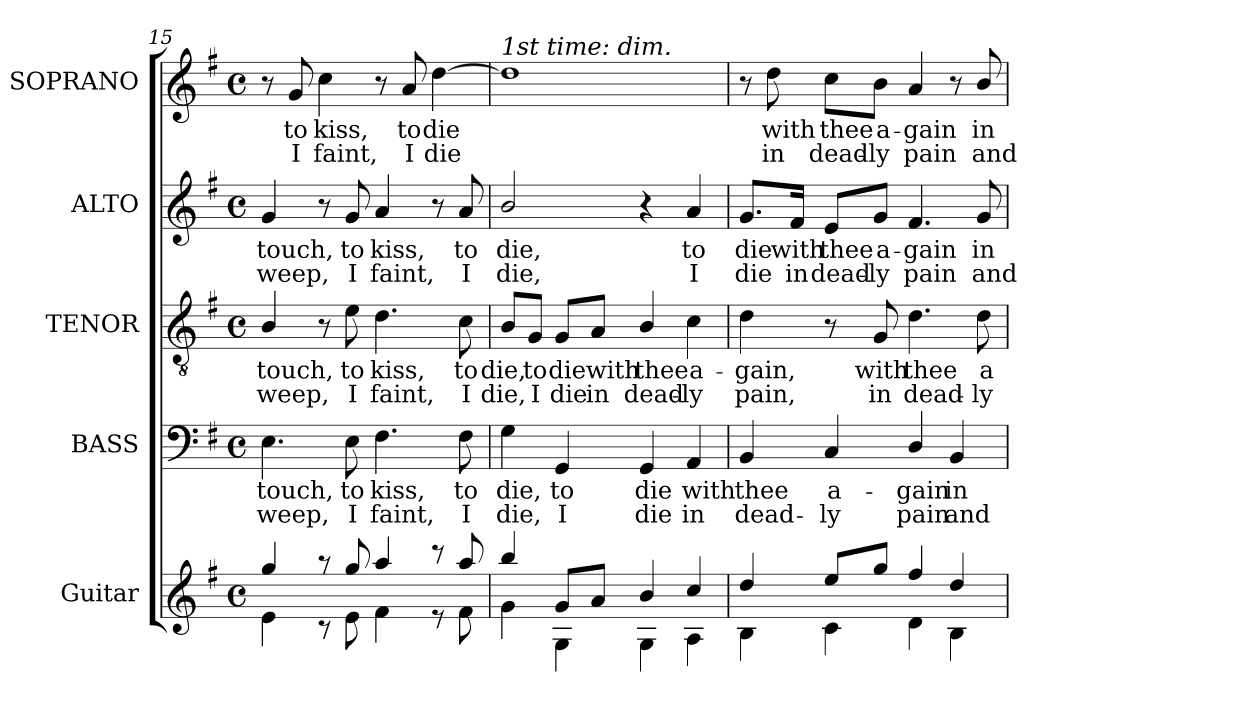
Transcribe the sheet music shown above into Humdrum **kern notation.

**kern	**kern	**text	**text	**kern	**text	**text	**kern	**text	**text	**kern	**text	**text
*part5	*part4	*part4	*part4	*part3	*part3	*part3	*part2	*part2	*part2	*part1	*part1	*part1
*staff5	*staff4	*staff4	*staff4	*staff3	*staff3	*staff3	*staff2	*staff2	*staff2	*staff1	*staff1	*staff1
*I"Guitar	*I"BASS	*	*	*I"TENOR	*	*	*I"ALTO	*	*	*I"SOPRANO	*	*
*	*I'B.	*	*	*I'T.	*	*	*I'A.	*	*	*I'S.	*	*
*clefG2	*clefF4	*	*	*clefGv2	*	*	*clefG2	*	*	*clefG2	*	*
*ITrd7c12	*	*	*	*ITrd7c12	*	*	*	*	*	*	*	*
*k[f#]	*k[f#]	*	*	*k[f#]	*	*	*k[f#]	*	*	*k[f#]	*	*
*G:	*G:	*	*	*G:	*	*	*G:	*	*	*G:	*	*
*M4/4	*M4/4	*	*	*M4/4	*	*	*M4/4	*	*	*M4/4	*	*
*met(c)	*met(c)	*	*	*met(c)	*	*	*met(c)	*	*	*met(c)	*	*
=15	=15	=15	=15	=15	=15	=15	=15	=15	=15	=15	=15	=15
*^	*	*	*	*	*	*	*	*	*	*	*	*
!	!	!	!LO:LY:b:color=#000000	!LO:LY:b:color=#000000	!	!	!	!	!	!	!	!	!
!	!	!	!	!	!	!LO:LY:b:color=#000000	!LO:LY:b:color=#000000	!	!	!	!	!	!
!	!	!	!	!	!	!	!	!	!LO:LY:b:color=#000000	!LO:LY:b:color=#000000	!	!	!
4gi/	4Ei\	4.Ei\	touch,	weep,	4BBi/	touch,	weep,	4gi/	touch,	weep,	8r	.	.
!	!	!	!	!	!	!	!	!	!	!	!	!LO:LY:b:color=#000000	!LO:LY:b:color=#000000
.	.	.	.	.	.	.	.	.	.	.	8gi/	to	I
!	!	!	!	!	!	!	!	!	!	!	!	!LO:LY:b:color=#000000	!LO:LY:b:color=#000000
8r	8r	.	.	.	8r	.	.	8r	.	.	4cci\	kiss,	faint,
!	!	!	!LO:LY:b:color=#000000	!LO:LY:b:color=#000000	!	!	!	!	!	!	!	!	!
!	!	!	!	!	!	!LO:LY:b:color=#000000	!LO:LY:b:color=#000000	!	!	!	!	!	!
!	!	!	!	!	!	!	!	!	!LO:LY:b:color=#000000	!LO:LY:b:color=#000000	!	!	!
8gi/	8Ei\	8Ei\	to	I	8Ei\	to	I	8gi/	to	I	.	.	.
!	!	!	!LO:LY:b:color=#000000	!LO:LY:b:color=#000000	!	!	!	!	!	!	!	!	!
!	!	!	!	!	!	!LO:LY:b:color=#000000	!LO:LY:b:color=#000000	!	!	!	!	!	!
!	!	!	!	!	!	!	!	!	!LO:LY:b:color=#000000	!LO:LY:b:color=#000000	!	!	!
4ai/	4F#i\	4.F#i\	kiss,	faint,	4.Di\	kiss,	faint,	4ai/	kiss,	faint,	8r	.	.
!	!	!	!	!	!	!	!	!	!	!	!	!LO:LY:b:color=#000000	!LO:LY:b:color=#000000
.	.	.	.	.	.	.	.	.	.	.	8ai/	to	I
!	!	!	!	!	!	!	!	!	!	!	!	!LO:LY:b:color=#000000	!LO:LY:b:color=#000000
8r	8r	.	.	.	.	.	.	8r	.	.	[4ddi\	die	die
!	!	!	!LO:LY:b:color=#000000	!LO:LY:b:color=#000000	!	!	!	!	!	!	!	!	!
!	!	!	!	!	!	!LO:LY:b:color=#000000	!LO:LY:b:color=#000000	!	!	!	!	!	!
!	!	!	!	!	!	!	!	!	!LO:LY:b:color=#000000	!LO:LY:b:color=#000000	!	!	!
8ai/	8F#i\	8F#i\	to	I	8Ci\	to	I	8ai/	to	I	.	.	.
=16	=16	=16	=16	=16	=16	=16	=16	=16	=16	=16	=16	=16	=16
!	!	!	!LO:LY:b:color=#000000	!LO:LY:b:color=#000000	!	!	!	!	!	!	!	!	!
!	!	!	!	!	!	!LO:LY:b:color=#000000	!LO:LY:b:color=#000000	!	!	!	!	!	!
!	!	!	!	!	!	!	!	!	!	!	!LO:TX:a:i:t=1st time&colon; dim.	!	!
!	!	!	!	!	!	!	!	!	!LO:LY:b:color=#000000	!LO:LY:b:color=#000000	!	!	!
4bi/	4Gi\	4Gi\	die,	die,	8BBi/L	die,	die,	2bi/	die,	die,	1ddi]	.	.
!	!	!	!	!	!	!LO:LY:b:color=#000000	!LO:LY:b:color=#000000	!	!	!	!	!	!
.	.	.	.	.	8GGi/J	to	I	.	.	.	.	.	.
!	!	!	!LO:LY:b:color=#000000	!LO:LY:b:color=#000000	!	!	!	!	!	!	!	!	!
!	!	!	!	!	!	!LO:LY:b:color=#000000	!LO:LY:b:color=#000000	!	!	!	!	!	!
8Gi/L	4GGi\	4GGi/	to	I	8GGi/L	die	die	.	.	.	.	.	.
!	!	!	!	!	!	!LO:LY:b:color=#000000	!LO:LY:b:color=#000000	!	!	!	!	!	!
8Ai/J	.	.	.	.	8AAi/J	with	in	.	.	.	.	.	.
!	!	!	!LO:LY:b:color=#000000	!LO:LY:b:color=#000000	!	!	!	!	!	!	!	!	!
!	!	!	!	!	!	!LO:LY:b:color=#000000	!LO:LY:b:color=#000000	!	!	!	!	!	!
4Bi/	4GGi\	4GGi/	die	die	4BBi/	thee	dead-	4r	.	.	.	.	.
!	!	!	!LO:LY:b:color=#000000	!LO:LY:b:color=#000000	!	!	!	!	!	!	!	!	!
!	!	!	!	!	!	!LO:LY:b:color=#000000	!LO:LY:b:color=#000000	!	!	!	!	!	!
!	!	!	!	!	!	!	!	!	!LO:LY:b:color=#000000	!LO:LY:b:color=#000000	!	!	!
4ci/	4AAi\	4AAi/	with	in	4Ci\	a-	-ly	4ai/	to	I	.	.	.
!!LO:PB:g=z
=17	=17	=17	=17	=17	=17	=17	=17	=17	=17	=17	=17	=17	=17
!	!	!	!LO:LY:b:color=#000000	!LO:LY:b:color=#000000	!	!	!	!	!	!	!	!	!
!	!	!	!	!	!	!LO:LY:b:color=#000000	!LO:LY:b:color=#000000	!	!	!	!	!	!
!	!	!	!	!	!	!	!	!	!LO:LY:b:color=#000000	!LO:LY:b:color=#000000	!	!	!
4di/	4BBi\	4BBi/	thee	dead-	4Di\	-gain,	pain,	8.gi/L	die	die	8r	.	.
!	!	!	!	!	!	!	!	!	!	!	!	!LO:LY:b:color=#000000	!LO:LY:b:color=#000000
.	.	.	.	.	.	.	.	.	.	.	8ddi\	with	in
!	!	!	!	!	!	!	!	!	!LO:LY:b:color=#000000	!LO:LY:b:color=#000000	!	!	!
.	.	.	.	.	.	.	.	16f#i/Jk	with	in	.	.	.
!	!	!	!LO:LY:b:color=#000000	!LO:LY:b:color=#000000	!	!	!	!	!	!	!	!	!
!	!	!	!	!	!	!	!	!	!LO:LY:b:color=#000000	!LO:LY:b:color=#000000	!	!	!
!	!	!	!	!	!	!	!	!	!	!	!	!LO:LY:b:color=#000000	!LO:LY:b:color=#000000
8ei/L	4Ci\	4Ci/	a-	-ly	8r	.	.	8ei/L	thee	dead-	8cci\L	thee	dead-
!	!	!	!	!	!	!LO:LY:b:color=#000000	!LO:LY:b:color=#000000	!	!	!	!	!	!
!	!	!	!	!	!	!	!	!	!LO:LY:b:color=#000000	!LO:LY:b:color=#000000	!	!	!
!	!	!	!	!	!	!	!	!	!	!	!	!LO:LY:b:color=#000000	!LO:LY:b:color=#000000
8gi/J	.	.	.	.	8GGi/	with	in	8gi/J	a-	-ly	8bi\J	a-	-ly
!	!	!	!LO:LY:b:color=#000000	!LO:LY:b:color=#000000	!	!	!	!	!	!	!	!	!
!	!	!	!	!	!	!LO:LY:b:color=#000000	!LO:LY:b:color=#000000	!	!	!	!	!	!
!	!	!	!	!	!	!	!	!	!LO:LY:b:color=#000000	!LO:LY:b:color=#000000	!	!	!
!	!	!	!	!	!	!	!	!	!	!	!	!LO:LY:b:color=#000000	!LO:LY:b:color=#000000
4f#i/	4Di\	4Di/	-gain	pain	4.Di\	thee	dead-	4.f#i/	-gain	pain	4ai/	-gain	pain
!	!	!	!LO:LY:b:color=#000000	!LO:LY:b:color=#000000	!	!	!	!	!	!	!	!	!
4di/	4BBi\	4BBi/	in	and	.	.	.	.	.	.	8r	.	.
!	!	!	!	!	!	!LO:LY:b:color=#000000	!LO:LY:b:color=#000000	!	!	!	!	!	!
!	!	!	!	!	!	!	!	!	!LO:LY:b:color=#000000	!LO:LY:b:color=#000000	!	!	!
!	!	!	!	!	!	!	!	!	!	!	!	!LO:LY:b:color=#000000	!LO:LY:b:color=#000000
.	.	.	.	.	8Di\	a-	-ly	8gi/	in	and	8bi/	in	and
*v	*v	*	*	*	*	*	*	*	*	*	*	*	*
=	=	=	=	=	=	=	=	=	=	=	=	=
*-	*-	*-	*-	*-	*-	*-	*-	*-	*-	*-	*-	*-
